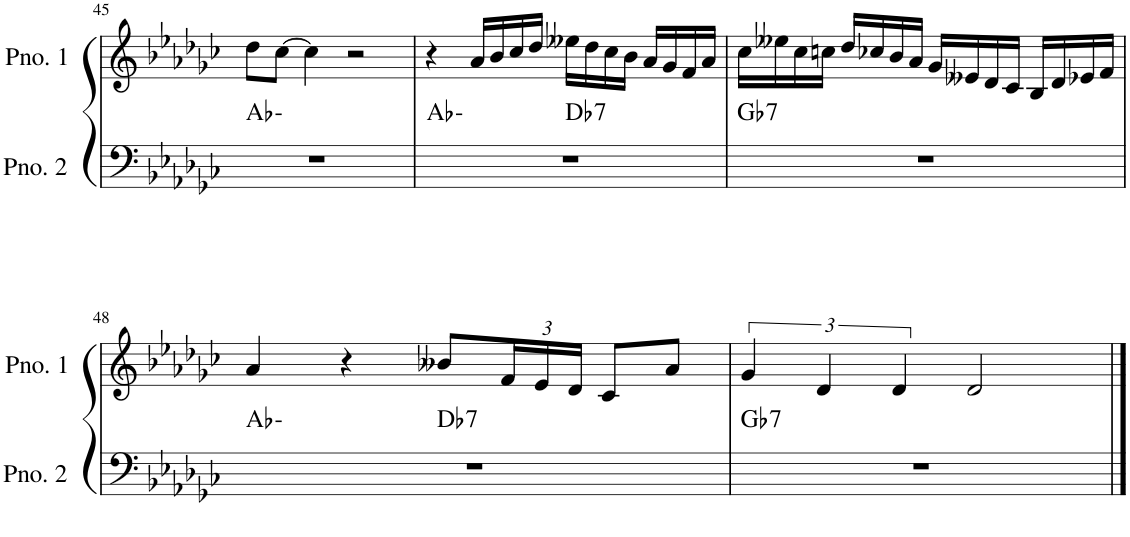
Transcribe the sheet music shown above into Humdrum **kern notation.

**kern	**harte	**kern
*part2	*part2	*part1
*staff2	*	*staff1
*I"ピアノ 2	*	*I"ピアノ 1
!!LO:PB:g=z
*clefF4	*	*clefG2
*k[b-e-a-d-g-c-]	*	*k[b-e-a-d-g-c-]
*M4/4	*	*M4/4
=45	=45	=45
1r	Ab:min	8dd-\L
.	.	[8cc-\J
.	.	4cc-\]
.	.	2r
=46	=46	=46
*^	*	*
1r	2ryy	Ab:min	4r
.	.	.	16a-/LL
.	.	.	16b-/
.	.	.	16cc-/
.	.	.	16dd-/JJ
!	!	!LO:H:kt=7	!
.	2ryy	Db:7	16ee--X\LL
.	.	.	16dd-\
.	.	.	16cc-\
.	.	.	16b-\JJ
.	.	.	16a-/LL
.	.	.	16g-/
.	.	.	16f/
.	.	.	16a-/JJ
=47	=47	=47	=47
!	!	!LO:H:kt=7	!
*v	*v	*	*
1r	Gb:7	16cc-\LL
.	.	16ee--X\
.	.	16cc-\
.	.	16ccn\JJ
.	.	16dd-/LL
.	.	16cc-X/
.	.	16b-/
.	.	16a-/JJ
.	.	16g-/LL
.	.	16e--X/
.	.	16d-/
.	.	16c-/JJ
.	.	16B-/LL
.	.	16d-/
.	.	16e-X/
.	.	16f/JJ
!!LO:LB:g=z
=48	=48	=48
*^	*	*
1r	2ryy	Ab:min	4a-/
.	.	.	4r
!	!	!LO:H:kt=7	!
.	2ryy	Db:7	8b--X/L
*	*	*	*Xbrackettup
.	.	.	24f/L
.	.	.	24e-/
.	.	.	24d-/JJ
.	.	.	8c-/L
.	.	.	8a-/J
*v	*v	*	*
=49	=49	=49
*	*	*brackettup
*^	*	*
!	!	!LO:H:kt=7	!
*v	*v	*	*
1r	Gb:7	6g-/
.	.	6d-/
.	.	6d-/
.	.	2d-/
==	==	==
*-	*-	*-
